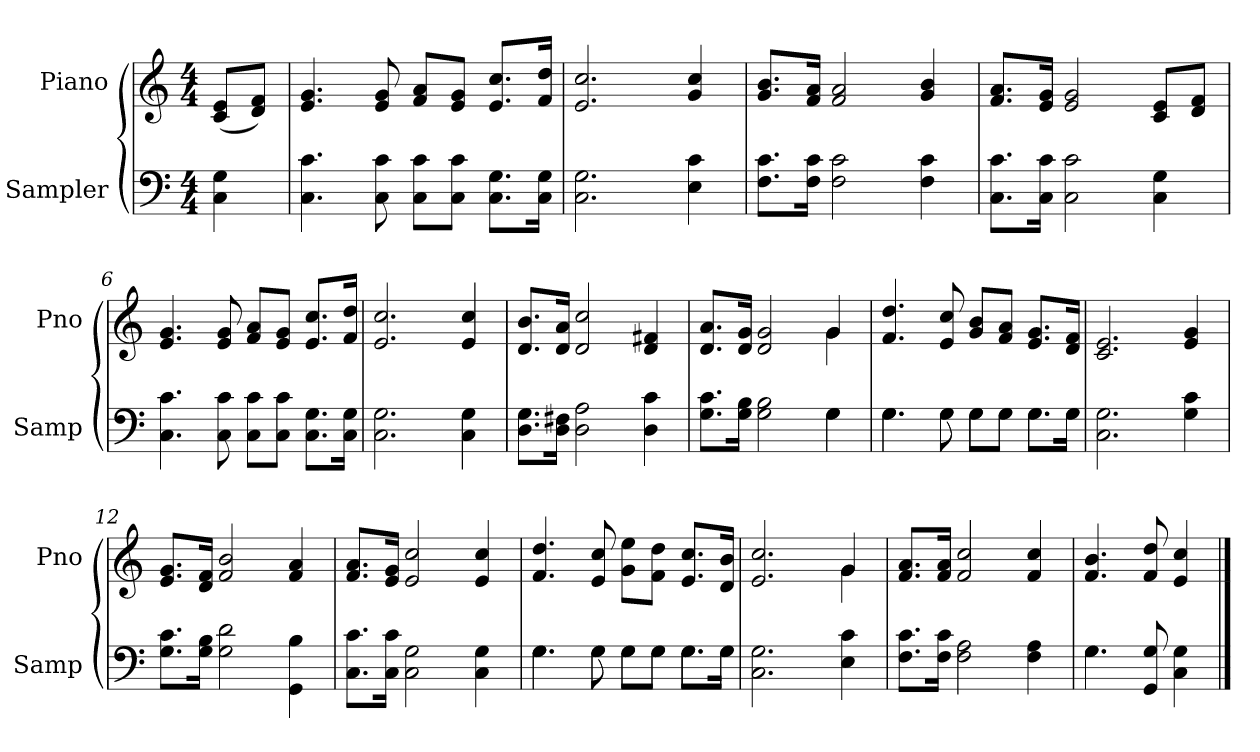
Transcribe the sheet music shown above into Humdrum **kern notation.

**kern	**kern
*part2	*part1
*staff2	*staff1
*I"Sampler	*I"Piano
*I'Samp	*I'Pno
*clefF4	*clefG2
*M4/4	*M4/4
=1	=1
4C 4G	(8c/ 8e/L
.	8d/ 8f/J)
=2	=2
4.C 4.c	4.e 4.g
8C 8c	8e 8g
8C\ 8c\L	8f/ 8a/L
8C\ 8c\J	8e/ 8g/J
8.C\ 8.G\L	8.e/ 8.cc/L
16C\ 16G\Jk	16f/ 16dd/Jk
=3	=3
2.C 2.G	2.e 2.cc
4E 4c	4g 4cc
=4	=4
8.F\ 8.c\L	8.g/ 8.b/L
16F\ 16c\Jk	16f/ 16a/Jk
2F 2c	2f 2a
4F 4c	4g 4b
=5	=5
8.C\ 8.c\L	8.f/ 8.a/L
16C\ 16c\Jk	16e/ 16g/Jk
2C 2c	2e 2g
4C 4G	8c/ 8e/L
.	8d/ 8f/J
=6	=6
4.C 4.c	4.e 4.g
8C 8c	8e 8g
8C\ 8c\L	8f/ 8a/L
8C\ 8c\J	8e/ 8g/J
8.C\ 8.G\L	8.e/ 8.cc/L
16C\ 16G\Jk	16f/ 16dd/Jk
=7	=7
2.C 2.G	2.e 2.cc
4C 4G	4e 4cc
=8	=8
8.D\ 8.G\L	8.d/ 8.b/L
16D\ 16F#X\Jk	16d/ 16a/Jk
2D 2A	2d 2cc
4D 4c	4d 4f#X
=9	=9
*^	*^
8.G\ 8.c\L	2.ryy	8.d/ 8.a/L	2.ryy
16G\ 16B\Jk	.	16d/ 16g/Jk	.
2G 2B	.	2d 2g	.
4G\	4G	4g/	4g
*	*	*v	*v
=10	=10	=10
4.G\	4.G	4.f 4.dd
8G\	8G	8e 8cc
8G\L	8G\L	8g/ 8b/L
8G\J	8G\J	8f/ 8a/J
8.G\L	8.G\L	8.e/ 8.g/L
16G\Jk	16G\Jk	16d/ 16f/Jk
*v	*v	*
=11	=11
2.C 2.G	2.c 2.e
4G 4c	4e 4g
=12	=12
8.G\ 8.c\L	8.e/ 8.g/L
16G\ 16B\Jk	16d/ 16f/Jk
2G 2d	2f 2b
4GG 4B	4f 4a
=13	=13
8.C\ 8.c\L	8.f/ 8.a/L
16C\ 16c\Jk	16e/ 16g/Jk
2C 2G	2e 2cc
4C 4G	4e 4cc
=14	=14
*^	*
4.G\	4.G	4.f 4.dd
8G\	8G	8e 8cc
8G\L	8G\L	8g\ 8ee\L
8G\J	8G\J	8f\ 8dd\J
8.G\L	8.G\L	8.e/ 8.cc/L
16G\Jk	16G\Jk	16d/ 16b/Jk
*v	*v	*
=15	=15
*	*^
2.C 2.G	2.e 2.cc	2.ryy
4E 4c	4g/	4g
*	*v	*v
=16	=16
8.F\ 8.c\L	8.f/ 8.a/L
16F\ 16c\Jk	16f/ 16a/Jk
2F 2A	2f 2cc
4F 4A	4f 4cc
=17	=17
*^	*
4.G\	4.G	4.f 4.b
8GG 8G	4.ryy	8f 8dd
4C 4G	.	4e 4cc
*v	*v	*
==	==
*-	*-
